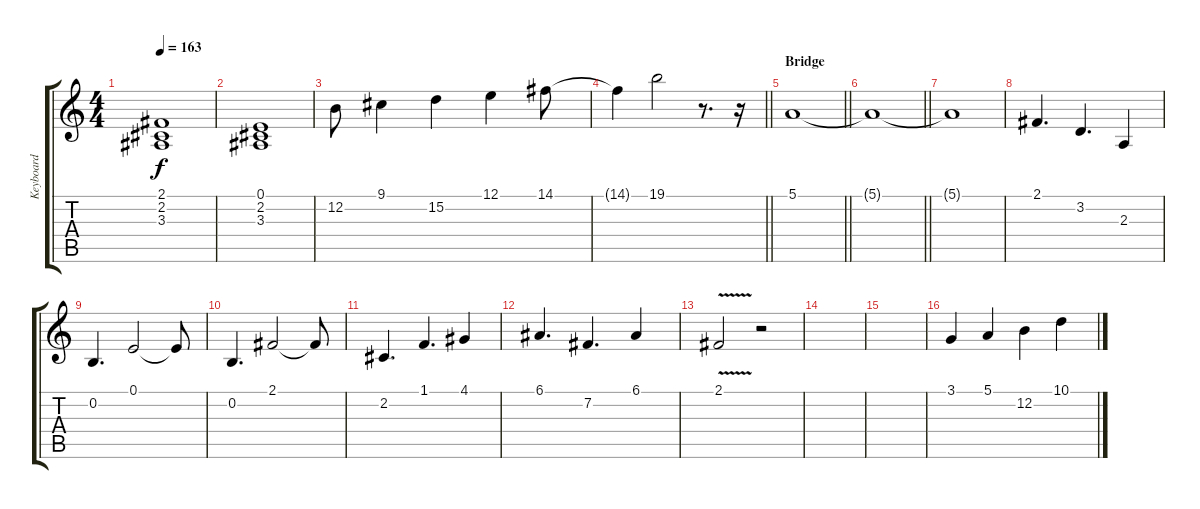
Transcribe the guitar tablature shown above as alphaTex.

\track ("Keyboard" "Keyboard") {instrument electricgrandpiano}
\staff {score tabs}
\tuning (E4 B3 G3 D3 A2 E2) {hide}
\ts (4 4)
\tempo 163
\clef g2
\ks c
(2.1 2.2 3.3).1{dy f} |
(0.1 2.2 3.3).1 |
12.2.8{volume 16 instrument electricgrandpiano} 9.1.4 15.2.4 12.1.4 14.1.8 |
\barLineRight lightlight
14.1{t}.4 19.1.2 r.8{d} r.16 |
\section ("" "Bridge")
\barLineRight lightlight
5.1.1{volume 14 instrument tremolostrings} |
\section ("" "")
\barLineRight lightlight
5.1{t}.1 |
5.1{t}.1 |
2.1.4{d} 3.2.4{d} 2.3.4 |
0.2.4{d} 0.1.2 0.1{t}.8 |
0.2.4{d} 2.1.2 2.1{t}.8 |
2.2.4{d} 1.1.4{d} 4.1.4 |
6.1.4{d} 7.2.4{d} 6.1.4 |
2.1{v}.2 r.2 |
|
|
3.1.4{volume 8 instrument choiraahs} 5.1.4 12.2.4 10.1.4
